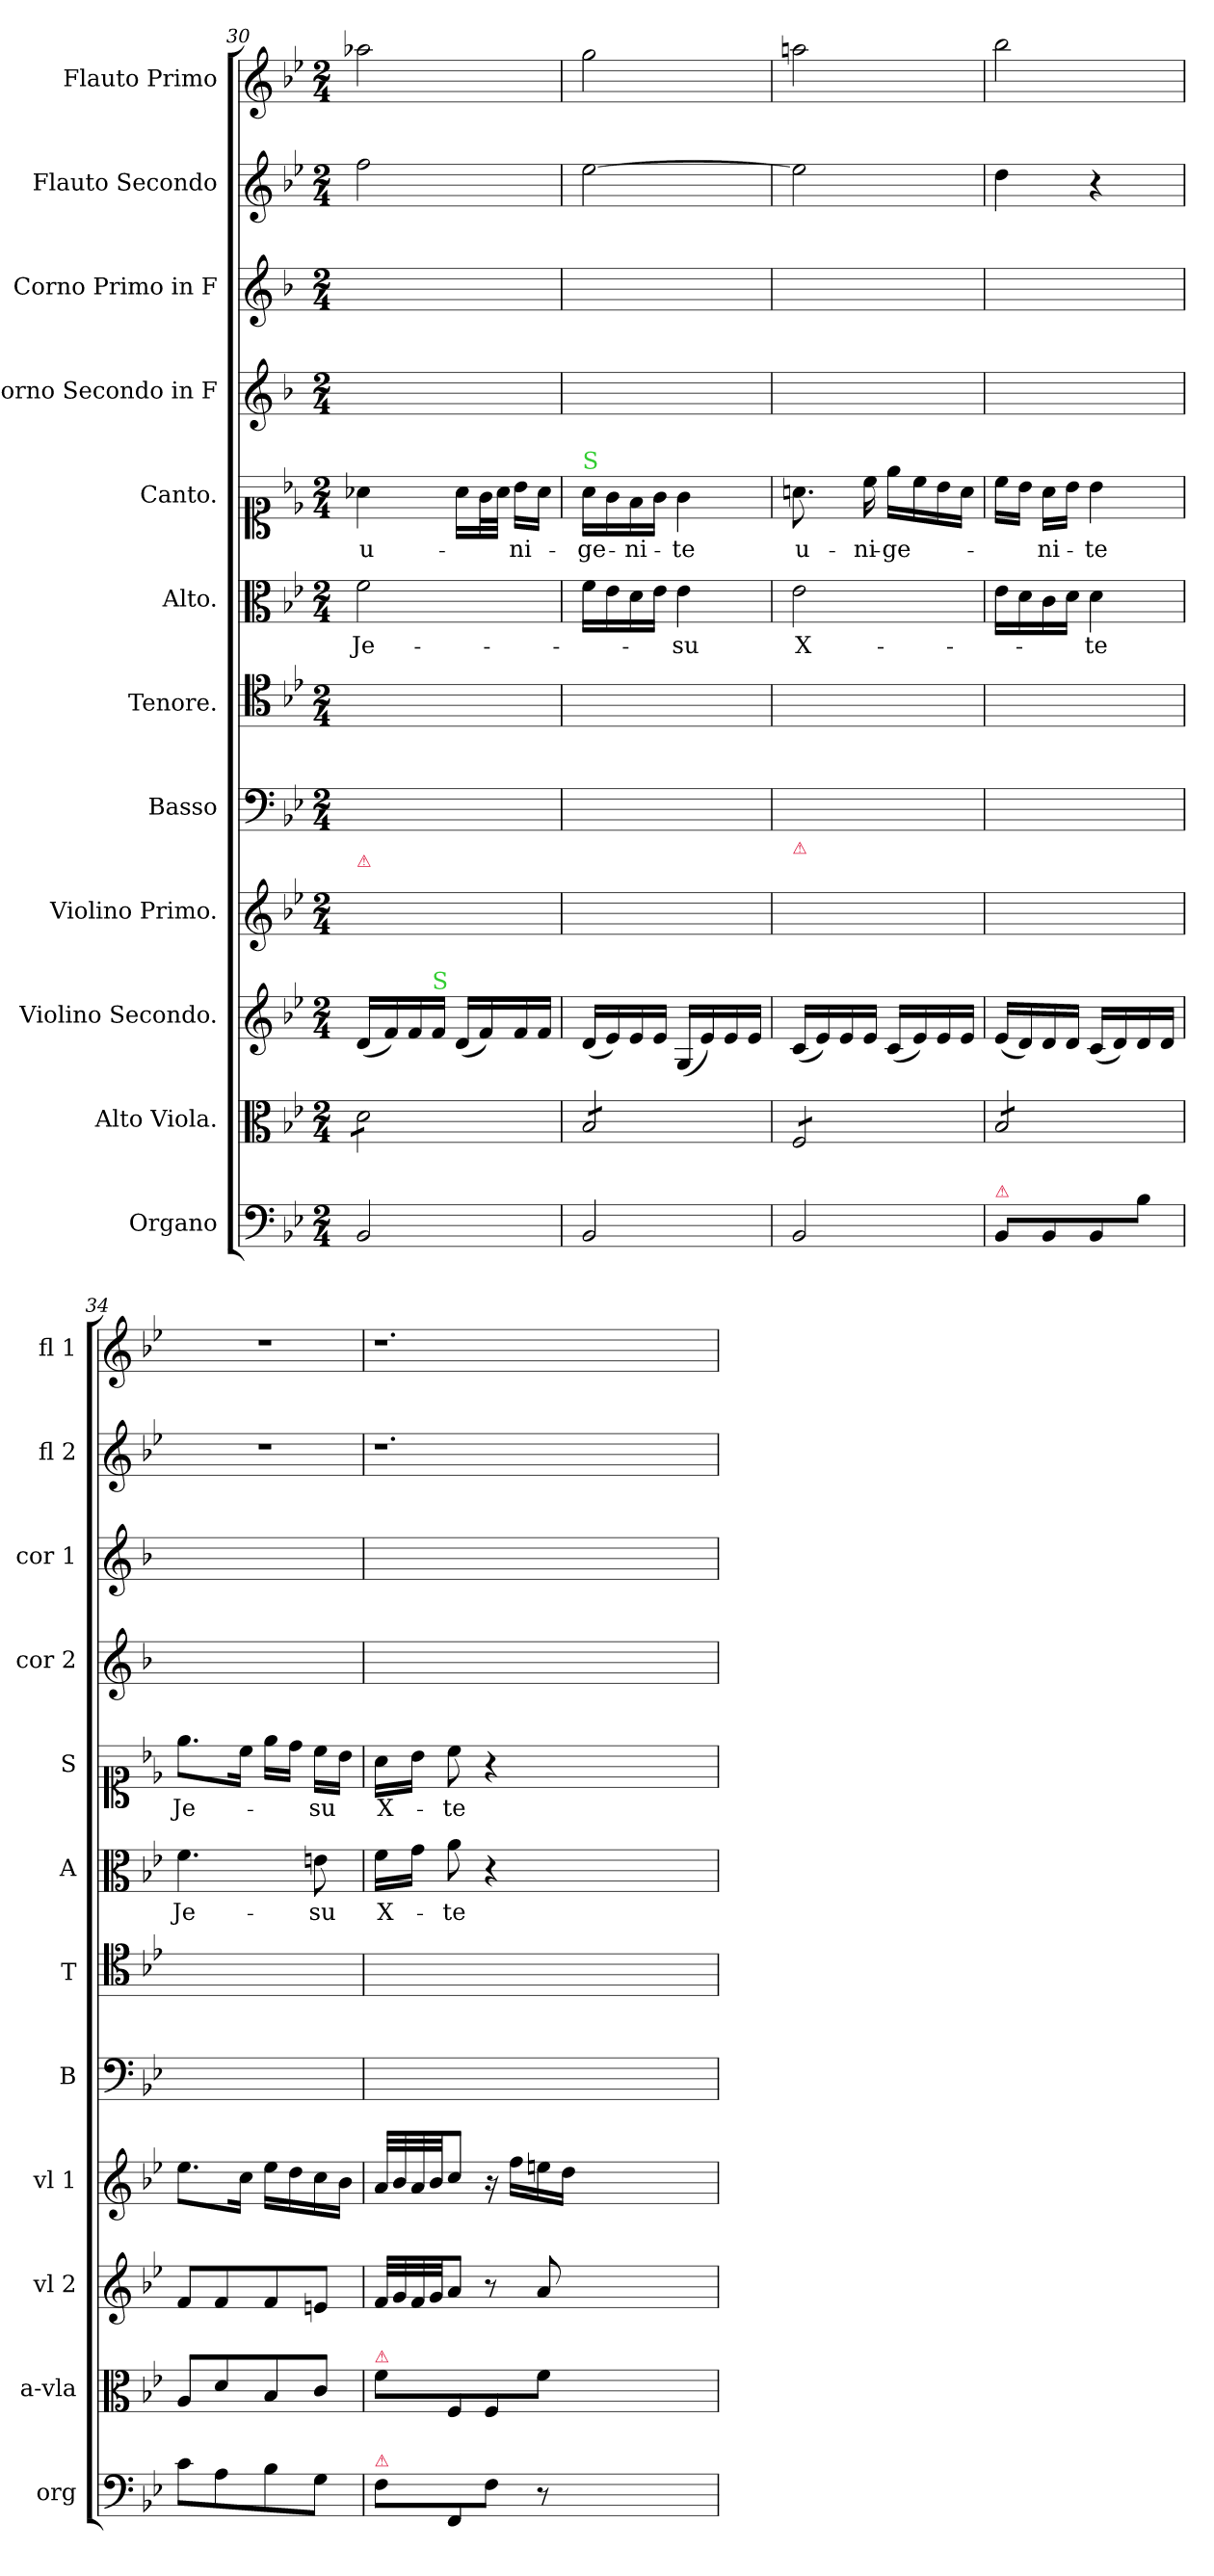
**kern	**kern	**kern	**kern	**kern	**kern	**kern	**text	**kern	**text	**kern	**kern	**kern	**kern
*part12	*part11	*part10	*part9	*part8	*part7	*part6	*part6	*part5	*part5	*part4	*part3	*part2	*part1
*staff12	*staff11	*staff10	*staff9	*staff8	*staff7	*staff6	*staff6	*staff5	*staff5	*staff4	*staff3	*staff2	*staff1
*I"Organo	*I"Alto Viola.	*I"Violino Secondo.	*I"Violino Primo.	*I"Basso	*I"Tenore.	*I"Alto.	*	*I"Canto.	*	*I"Corno Secondo in F	*I"Corno Primo in F	*I"Flauto Secondo	*I"Flauto Primo
*I'org	*I'a-vla	*I'vl 2	*I'vl 1	*I'B	*I'T	*I'A	*	*I'S	*	*I'cor 2	*I'cor 1	*I'fl 2	*I'fl 1
*clefF4	*clefC3	*clefG2	*clefG2	*clefF4	*clefC4	*clefC3	*	*clefC1	*	*clefG2	*clefG2	*clefG2	*clefG2
*	*	*	*	*	*	*	*	*	*	*ITrd4c7	*ITrd4c7	*	*
*k[b-e-]	*k[b-e-]	*k[b-e-]	*k[b-e-]	*k[b-e-]	*k[b-e-]	*k[b-e-]	*	*k[b-e-]	*	*k[b-e-]	*k[b-e-]	*k[b-e-]	*k[b-e-]
*B-:	*B-:	*B-:	*B-:	*B-:	*B-:	*B-:	*	*B-:	*	*B-:	*B-:	*B-:	*B-:
*M2/4	*M2/4	*M2/4	*M2/4	*M2/4	*M2/4	*M2/4	*	*M2/4	*	*M2/4	*M2/4	*M2/4	*M2/4
=30	=30	=30	=30	=30	=30	=30	=30	=30	=30	=30	=30	=30	=30
!	!	!	!LO:TX:a:color=crimson:t=⚠	!	!	!	!	!	!	!	!	!	!
*	*tremolo	*	*	*	*	*	*	*	*	*	*	*	*
2BB-/	8d\L	(16d/LL	16b-/LLyy	2ryy	2ryy	2f\	Je-	4a-X\	u-	2ryy	2ryy	2ff\	2aa-X\
.	.	16f/)	16a-X/yy	.	.	.	.	.	.	.	.	.	.
.	8d\	16f/	16a-/yy	.	.	.	.	.	.	.	.	.	.
!	!	!LO:TX:a:color=limegreen:t=S	!	!	!	!	!	!	!	!	!	!	!
.	.	16f/JJ	16a-/JJyy	.	.	.	.	.	.	.	.	.	.
.	8d\	(16d/LL	16f/LLyy	.	.	.	.	16a-\LL	.	.	.	.	.
.	.	16f/)	16a-/yy	.	.	.	.	32g\L	.	.	.	.	.
.	.	.	.	.	.	.	.	32a-\JJJ	.	.	.	.	.
.	8d\J	16f/	16a-/yy	.	.	.	.	16b-\LL	-ni-	.	.	.	.
.	.	16f/JJ	16a-/JJyy	.	.	.	.	16a-\JJ	.	.	.	.	.
=31	=31	=31	=31	=31	=31	=31	=31	=31	=31	=31	=31	=31	=31
!	!	!	!	!	!	!	!	!LO:TX:a:color=limegreen:t=S	!	!	!	!	!
2BB-/	8B-/L	(16d/LL	16f#X/LLyy	2ryy	2ryy	16f\LL	.	16a\LL	-ge-	2ryy	2ryy	[2ee-\	2gg\
.	.	16e-/)	16g/yy	.	.	16e-\	.	16g\	.	.	.	.	.
.	8B-/	16e-/	16g/yy	.	.	16d\	.	16f\	-ni-	.	.	.	.
.	.	16e-/JJ	16g/JJyy	.	.	16e-\JJ	.	16g\JJ	.	.	.	.	.
.	8B-/	(16G/LL	16e-/LLyy	.	.	4e-\	-su	4g\	-te	.	.	.	.
.	.	16e-/)	16g/yy	.	.	.	.	.	.	.	.	.	.
.	8B-/J	16e-/	16g/yy	.	.	.	.	.	.	.	.	.	.
.	.	16e-/JJ	16g/JJyy	.	.	.	.	.	.	.	.	.	.
=32	=32	=32	=32	=32	=32	=32	=32	=32	=32	=32	=32	=32	=32
!	!	!	!LO:TX:a:color=crimson:t=⚠	!	!	!	!	!	!	!	!	!	!
2BB-/	8F/L	(16c/LL	16ee-\LLyy	2ryy	2ryy	2e-\	X-	8.an\	u-	2ryy	2ryy	2ee-\]	2aan\
.	.	16e-/)	16an/yy	.	.	.	.	.	.	.	.	.	.
.	8F/	16e-/	16a/yy	.	.	.	.	.	.	.	.	.	.
.	.	16e-/JJ	16a/JJyy	.	.	.	.	16cc\	-ni-	.	.	.	.
.	8F/	(16c/LL	16b-/LLyy	.	.	.	.	16ee-\LL	-ge-	.	.	.	.
.	.	16e-/)	16an/yy	.	.	.	.	16cc\	.	.	.	.	.
.	8F/J	16e-/	16a/yy	.	.	.	.	16b-\	.	.	.	.	.
.	.	16e-/JJ	16a/JJyy	.	.	.	.	16a\JJ	.	.	.	.	.
=33	=33	=33	=33	=33	=33	=33	=33	=33	=33	=33	=33	=33	=33
!LO:TX:a:color=crimson:t=⚠	!	!	!	!	!	!	!	!	!	!	!	!	!
8BB-/L	8B-/L	(16e-/LL	16a\LLyy	2ryy	2ryy	16e-\LL	.	16cc\LL	.	2ryy	2ryy	4dd\	2bb-\
.	.	16d/)	16b-\yy	.	.	16d\	.	16b-\JJ	.	.	.	.	.
8BB-/	8B-/	16d/	16b-\yy	.	.	16c\	.	16a\LL	-ni-	.	.	.	.
.	.	16d/JJ	16b-\JJyy	.	.	16d\JJ	.	16b-\JJ	.	.	.	.	.
8BB-/	8B-/	(16c/LL	16dd\LLyy	.	.	4d\	-te	4b-\	-te	.	.	4r	.
.	.	16d/)	16b-\yy	.	.	.	.	.	.	.	.	.	.
8B-\J	8B-/J	16d/	16b-\yy	.	.	.	.	.	.	.	.	.	.
*	*Xtremolo	*	*	*	*	*	*	*	*	*	*	*	*
.	.	16d/JJ	16b-\JJyy	.	.	.	.	.	.	.	.	.	.
=34	=34	=34	=34	=34	=34	=34	=34	=34	=34	=34	=34	=34	=34
!	!	!	!	!	!	!	!LO:LY:i	!	!	!	!	!	!
8c\L	8A/L	8f/L	8.ee-\L	2ryy	2ryy	4.f\	Je-	8.ee-\L	Je-	2ryy	2ryy	2r	2r
8A\	8d/	8f/	.	.	.	.	.	.	.	.	.	.	.
.	.	.	16cc\Jk	.	.	.	.	16cc\Jk	.	.	.	.	.
8B-\	8B-/	8f/	16ee-\LL	.	.	.	.	16ee-\LL	.	.	.	.	.
.	.	.	16dd\	.	.	.	.	16dd\JJ	.	.	.	.	.
!	!	!	!	!	!	!	!LO:LY:i	!	!	!	!	!	!
8G\J	8c/J	8en/J	16cc\	.	.	8en\	-su	16cc\LL	-su	.	.	.	.
.	.	.	16b-\JJ	.	.	.	.	16b-\JJ	.	.	.	.	.
=35	=35	=35	=35	=35	=35	=35	=35	=35	=35	=35	=35	=35	=35
!	!LO:TX:a:color=crimson:t=⚠	!	!	!	!	!	!	!	!	!	!	!	!
!LO:TX:a:color=crimson:t=⚠	!	!	!	!	!	!	!	!	!	!	!	!	!
!	!	!	!	!	!	!	!LO:LY:i	!	!	!	!	!	!
8F\L	8f\L	32f/LLL	32a/LLL	2ryy	2ryy	16f\LL	X-	16a\LL	X-	2ryy	2ryy	1.r	1.r
.	.	32g/	32b-/	.	.	.	.	.	.	.	.	.	.
.	.	32f/	32a/	.	.	16g\JJ	.	16b-\JJ	.	.	.	.	.
.	.	32g/JJ	32b-/JJ	.	.	.	.	.	.	.	.	.	.
!	!	!	!	!	!	!	!LO:LY:i	!	!	!	!	!	!
8FF/	8F/	8a/J	8cc/J	.	.	8a\	-te	8cc\	-te	.	.	.	.
8F\J	8F/	8r	16r	.	.	4r	.	4r	.	.	.	.	.
.	.	.	16ff\LL	.	.	.	.	.	.	.	.	.	.
8r	8f\J	8a/	16een\	.	.	.	.	.	.	.	.	.	.
.	.	.	16dd\JJ	.	.	.	.	.	.	.	.	.	.
1ryy	1ryy	1ryy	1ryy	1ryy	1ryy	1ryy	.	1ryy	.	1ryy	1ryy	.	.
=	=	=	=	=	=	=	=	=	=	=	=	=	=
*-	*-	*-	*-	*-	*-	*-	*-	*-	*-	*-	*-	*-	*-
